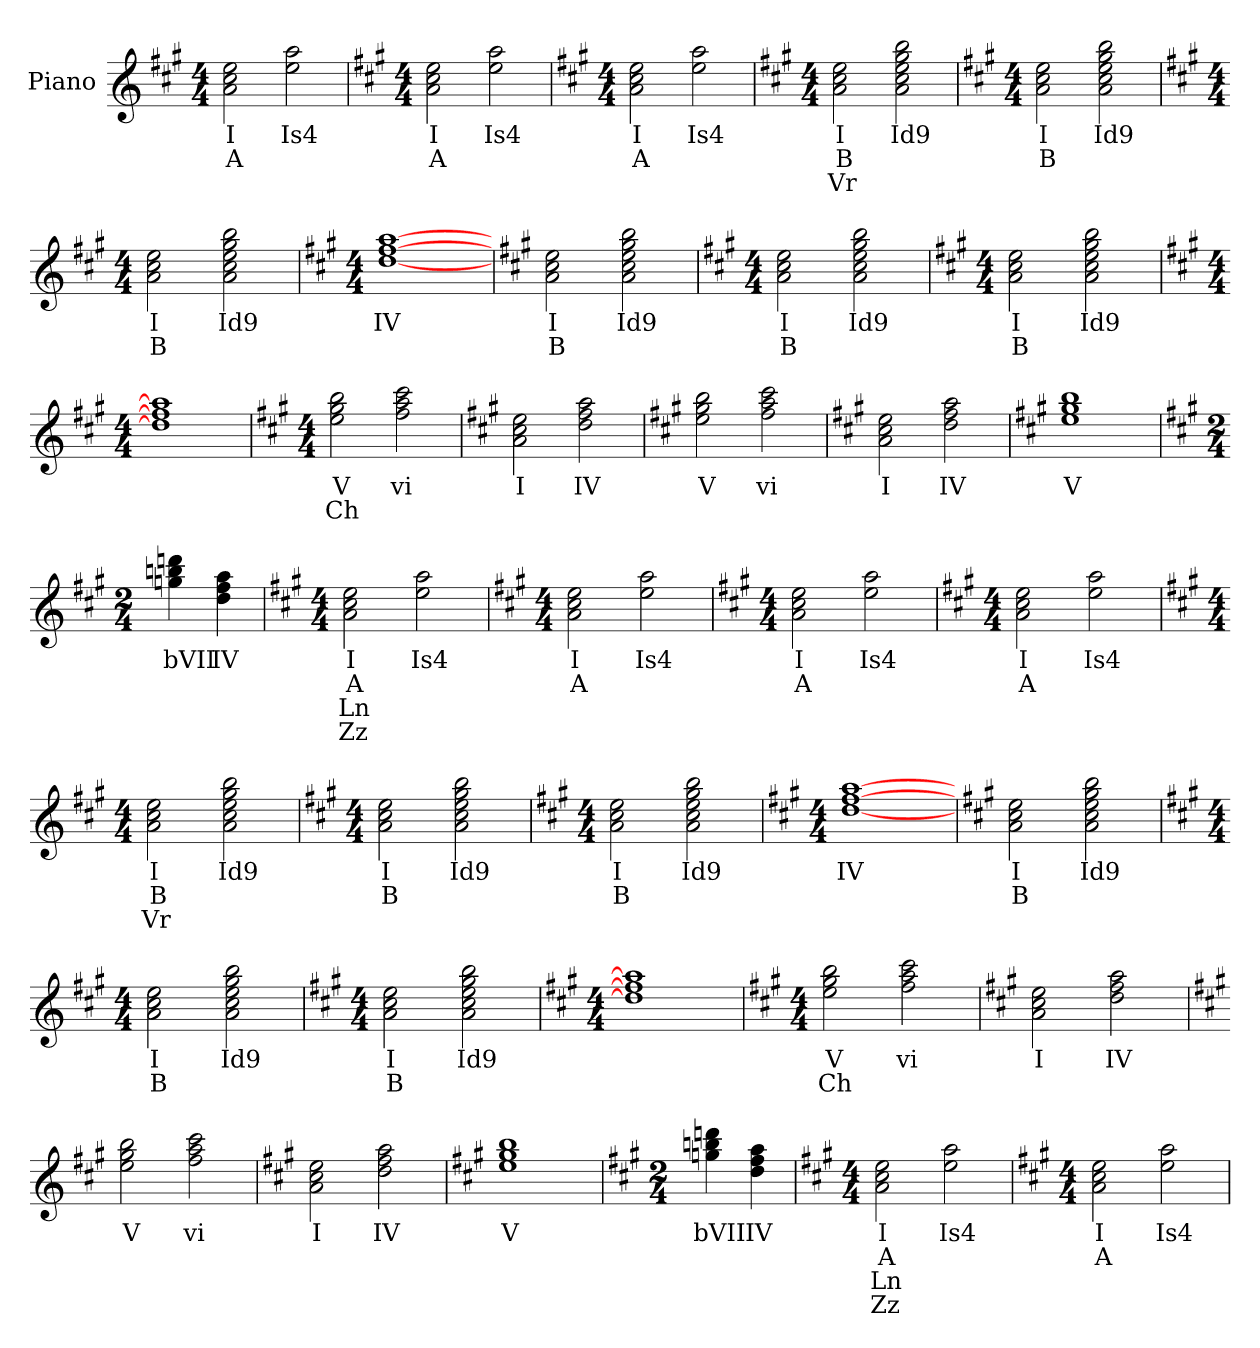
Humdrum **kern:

**kern	**text	**text	**text	**text
*part1	*part1	*part1	*part1	*part1
*staff1	*staff1	*staff1	*staff1	*staff1
*I"Piano	*	*	*	*
*I'Pno	*	*	*	*
*k[f#c#g#]	*	*	*	*
*A:	*	*	*	*
*M4/4	*	*	*	*
=	=	=	=	=
2a 2cc# 2ee	I	A	.	.
2ee 2aa	Is4	.	.	.
=	=	=	=	=
*k[f#c#g#]	*	*	*	*
*A:	*	*	*	*
*M4/4	*	*	*	*
2a 2cc# 2ee	I	A	.	.
2ee 2aa	Is4	.	.	.
=	=	=	=	=
*k[f#c#g#]	*	*	*	*
*A:	*	*	*	*
*M4/4	*	*	*	*
2a 2cc# 2ee	I	A	.	.
2ee 2aa	Is4	.	.	.
=	=	=	=	=
*k[f#c#g#]	*	*	*	*
*A:	*	*	*	*
*M4/4	*	*	*	*
2a 2cc# 2ee	I	B	Vr	.
2a 2cc# 2ee 2gg# 2bb	Id9	.	.	.
=	=	=	=	=
*k[f#c#g#]	*	*	*	*
*A:	*	*	*	*
*M4/4	*	*	*	*
2a 2cc# 2ee	I	B	.	.
2a 2cc# 2ee 2gg# 2bb	Id9	.	.	.
=	=	=	=	=
*k[f#c#g#]	*	*	*	*
*A:	*	*	*	*
*M4/4	*	*	*	*
2a 2cc# 2ee	I	B	.	.
2a 2cc# 2ee 2gg# 2bb	Id9	.	.	.
=	=	=	=	=
*k[f#c#g#]	*	*	*	*
*A:	*	*	*	*
*M4/4	*	*	*	*
[1dd [1ff# [1aa	IV	.	.	.
=	=	=	=	=
*k[f#c#g#]	*	*	*	*
*A:	*	*	*	*
2a 2cc# 2ee	I	B	.	.
2a 2cc# 2ee 2gg# 2bb	Id9	.	.	.
=	=	=	=	=
*k[f#c#g#]	*	*	*	*
*A:	*	*	*	*
*M4/4	*	*	*	*
2a 2cc# 2ee	I	B	.	.
2a 2cc# 2ee 2gg# 2bb	Id9	.	.	.
=	=	=	=	=
*k[f#c#g#]	*	*	*	*
*A:	*	*	*	*
*M4/4	*	*	*	*
2a 2cc# 2ee	I	B	.	.
2a 2cc# 2ee 2gg# 2bb	Id9	.	.	.
=	=	=	=	=
*k[f#c#g#]	*	*	*	*
*A:	*	*	*	*
*M4/4	*	*	*	*
1dd] 1ff#] 1aa]	.	.	.	.
=	=	=	=	=
*k[f#c#g#]	*	*	*	*
*A:	*	*	*	*
*M4/4	*	*	*	*
2ee 2gg# 2bb	V	Ch	.	.
2ff# 2aa 2ccc#	vi	.	.	.
=	=	=	=	=
*k[f#c#g#]	*	*	*	*
*A:	*	*	*	*
2a 2cc# 2ee	I	.	.	.
2dd 2ff# 2aa	IV	.	.	.
=	=	=	=	=
*k[f#c#g#]	*	*	*	*
*A:	*	*	*	*
2ee 2gg# 2bb	V	.	.	.
2ff# 2aa 2ccc#	vi	.	.	.
=	=	=	=	=
*k[f#c#g#]	*	*	*	*
*A:	*	*	*	*
2a 2cc# 2ee	I	.	.	.
2dd 2ff# 2aa	IV	.	.	.
=	=	=	=	=
*k[f#c#g#]	*	*	*	*
*A:	*	*	*	*
1ee 1gg# 1bb	V	.	.	.
=	=	=	=	=
*k[f#c#g#]	*	*	*	*
*A:	*	*	*	*
*M2/4	*	*	*	*
4ggn 4bbn 4dddn	bVII	.	.	.
4dd 4ff# 4aa	IV	.	.	.
=	=	=	=	=
*k[f#c#g#]	*	*	*	*
*A:	*	*	*	*
*M4/4	*	*	*	*
2a 2cc# 2ee	I	A	Ln	Zz
2ee 2aa	Is4	.	.	.
=	=	=	=	=
*k[f#c#g#]	*	*	*	*
*A:	*	*	*	*
*M4/4	*	*	*	*
2a 2cc# 2ee	I	A	.	.
2ee 2aa	Is4	.	.	.
=	=	=	=	=
*k[f#c#g#]	*	*	*	*
*A:	*	*	*	*
*M4/4	*	*	*	*
2a 2cc# 2ee	I	A	.	.
2ee 2aa	Is4	.	.	.
=	=	=	=	=
*k[f#c#g#]	*	*	*	*
*A:	*	*	*	*
*M4/4	*	*	*	*
2a 2cc# 2ee	I	A	.	.
2ee 2aa	Is4	.	.	.
=	=	=	=	=
*k[f#c#g#]	*	*	*	*
*A:	*	*	*	*
*M4/4	*	*	*	*
2a 2cc# 2ee	I	B	Vr	.
2a 2cc# 2ee 2gg# 2bb	Id9	.	.	.
=	=	=	=	=
*k[f#c#g#]	*	*	*	*
*A:	*	*	*	*
*M4/4	*	*	*	*
2a 2cc# 2ee	I	B	.	.
2a 2cc# 2ee 2gg# 2bb	Id9	.	.	.
=	=	=	=	=
*k[f#c#g#]	*	*	*	*
*A:	*	*	*	*
*M4/4	*	*	*	*
2a 2cc# 2ee	I	B	.	.
2a 2cc# 2ee 2gg# 2bb	Id9	.	.	.
=	=	=	=	=
*k[f#c#g#]	*	*	*	*
*A:	*	*	*	*
*M4/4	*	*	*	*
[1dd [1ff# [1aa	IV	.	.	.
=	=	=	=	=
*k[f#c#g#]	*	*	*	*
*A:	*	*	*	*
2a 2cc# 2ee	I	B	.	.
2a 2cc# 2ee 2gg# 2bb	Id9	.	.	.
=	=	=	=	=
*k[f#c#g#]	*	*	*	*
*A:	*	*	*	*
*M4/4	*	*	*	*
2a 2cc# 2ee	I	B	.	.
2a 2cc# 2ee 2gg# 2bb	Id9	.	.	.
=	=	=	=	=
*k[f#c#g#]	*	*	*	*
*A:	*	*	*	*
*M4/4	*	*	*	*
2a 2cc# 2ee	I	B	.	.
2a 2cc# 2ee 2gg# 2bb	Id9	.	.	.
=	=	=	=	=
*k[f#c#g#]	*	*	*	*
*A:	*	*	*	*
*M4/4	*	*	*	*
1dd] 1ff#] 1aa]	.	.	.	.
=	=	=	=	=
*k[f#c#g#]	*	*	*	*
*A:	*	*	*	*
*M4/4	*	*	*	*
2ee 2gg# 2bb	V	Ch	.	.
2ff# 2aa 2ccc#	vi	.	.	.
=	=	=	=	=
*k[f#c#g#]	*	*	*	*
*A:	*	*	*	*
2a 2cc# 2ee	I	.	.	.
2dd 2ff# 2aa	IV	.	.	.
=	=	=	=	=
*k[f#c#g#]	*	*	*	*
*A:	*	*	*	*
2ee 2gg# 2bb	V	.	.	.
2ff# 2aa 2ccc#	vi	.	.	.
=	=	=	=	=
*k[f#c#g#]	*	*	*	*
*A:	*	*	*	*
2a 2cc# 2ee	I	.	.	.
2dd 2ff# 2aa	IV	.	.	.
=	=	=	=	=
*k[f#c#g#]	*	*	*	*
*A:	*	*	*	*
1ee 1gg# 1bb	V	.	.	.
=	=	=	=	=
*k[f#c#g#]	*	*	*	*
*A:	*	*	*	*
*M2/4	*	*	*	*
4ggn 4bbn 4dddn	bVII	.	.	.
4dd 4ff# 4aa	IV	.	.	.
=	=	=	=	=
*k[f#c#g#]	*	*	*	*
*A:	*	*	*	*
*M4/4	*	*	*	*
2a 2cc# 2ee	I	A	Ln	Zz
2ee 2aa	Is4	.	.	.
=	=	=	=	=
*k[f#c#g#]	*	*	*	*
*A:	*	*	*	*
*M4/4	*	*	*	*
2a 2cc# 2ee	I	A	.	.
2ee 2aa	Is4	.	.	.
=	=	=	=	=
*-	*-	*-	*-	*-
